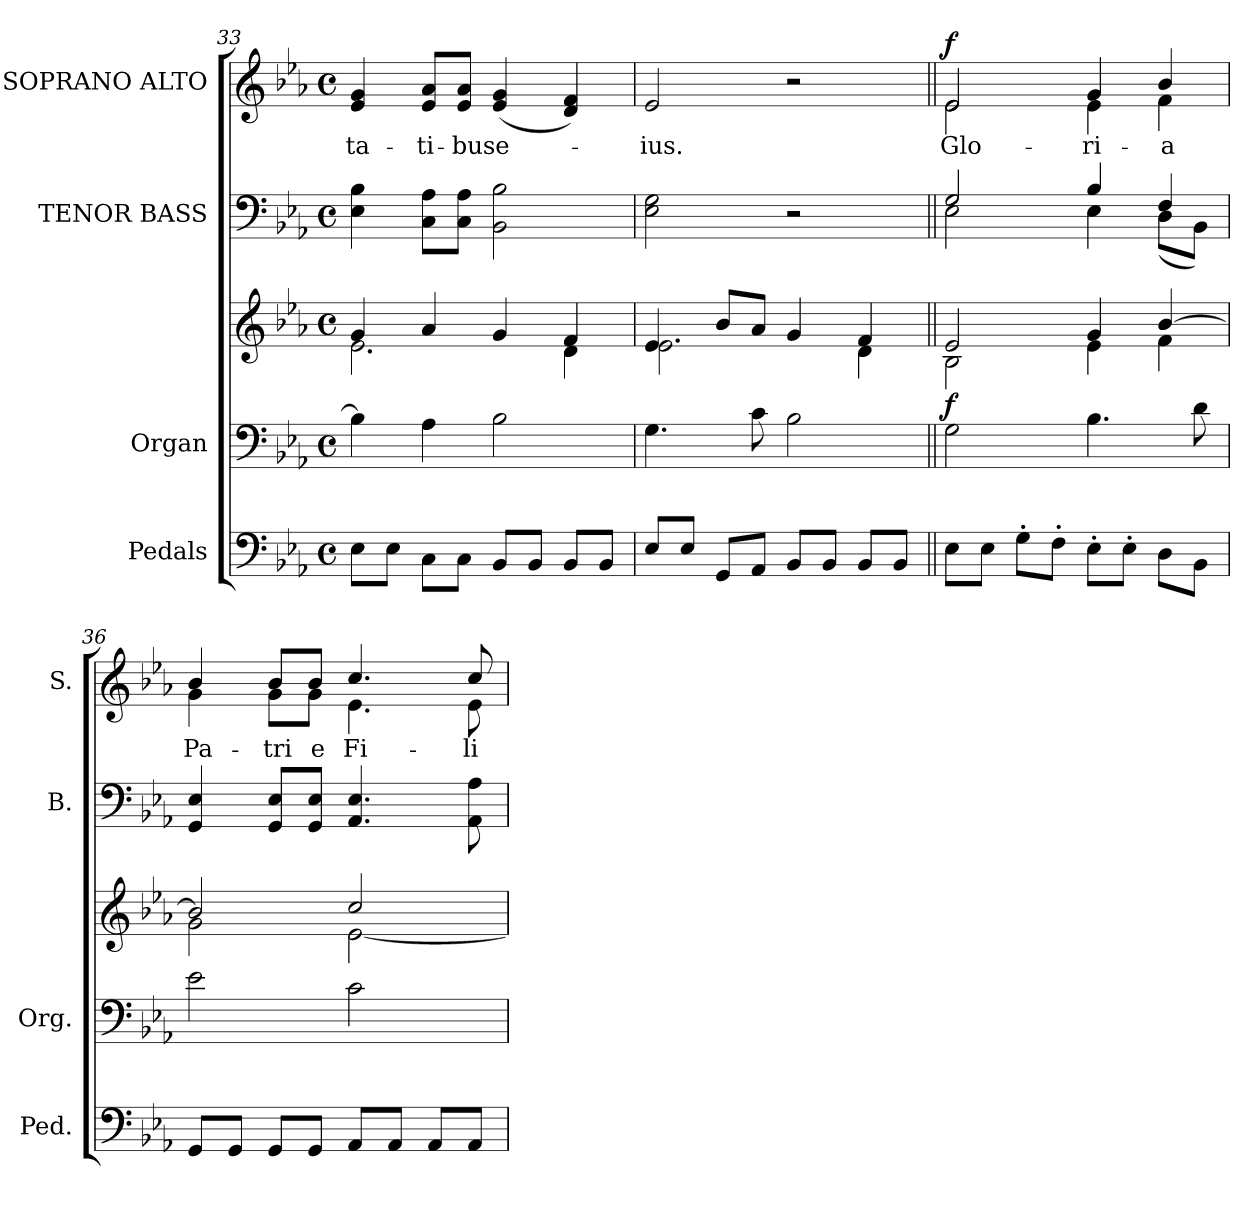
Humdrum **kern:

**kern	**kern	**kern	**dynam	**kern	**kern	**text	**dynam
*part4	*part3	*part3	*part3	*part2	*part1	*part1	*part1
*staff5	*staff4	*staff3	*staff3/4	*staff2	*staff1	*staff1	*staff1
*I"Pedals	*I"Organ	*	*	*I"TENOR BASS	*I"SOPRANO ALTO	*	*
*I'Ped.	*I'Org.	*	*	*I'B.	*I'S.	*	*
!!LO:LB:g=z
*clefF4	*clefF4	*clefG2	*	*clefF4	*clefG2	*	*
*k[b-e-a-]	*k[b-e-a-]	*k[b-e-a-]	*	*k[b-e-a-]	*k[b-e-a-]	*	*
*E-:	*E-:	*E-:	*	*E-:	*E-:	*	*
*M4/4	*M4/4	*M4/4	*	*M4/4	*M4/4	*	*
*met(c)	*met(c)	*met(c)	*	*met(c)	*met(c)	*	*
=33	=33	=33	=33	=33	=33	=33	=33
*	*	*^	*	*	*	*	*
!	!	!	!	!	!	!	!LO:LY:b:color=#000000	!
8E-i\L	4B-i\]	4gi/	2.e-i\	.	4E-i\ 4B-i	4e-i/ 4gi	-ta-	.
8E-i\J	.	.	.	.	.	.	.	.
!	!	!	!	!	!	!	!LO:LY:b:color=#000000	!
8Ci\L	4A-i\	4a-i/	.	.	8Ci\ 8A-i\L	8e-i/ 8a-i/L	-ti-	.
!	!	!	!	!	!	!	!LO:LY:b:color=#000000	!
8Ci\J	.	.	.	.	8Ci\ 8A-i\J	8e-i/ 8a-i/J	-bus	.
!	!	!	!	!	!	!	!LO:LY:b:color=#000000	!
8BB-i/L	2B-i\	4gi/	.	.	2BB-i\ 2B-i	(4e-i/ 4gi	e-	.
8BB-i/J	.	.	.	.	.	.	.	.
8BB-i/L	.	4fi/	4di\	.	.	4di/ 4fi)	.	.
8BB-i/J	.	.	.	.	.	.	.	.
=34	=34	=34	=34	=34	=34	=34	=34	=34
!	!	!	!	!	!	!	!LO:LY:b:color=#000000	!
8E-i/L	4.Gi\	4e-i/	2.e-i\	.	2E-i\ 2Gi	2e-i/	-ius.	.
8E-i/J	.	.	.	.	.	.	.	.
8GGi/L	.	8b-i/L	.	.	.	.	.	.
8AA-i/J	8ci\	8a-i/J	.	.	.	.	.	.
8BB-i/L	2B-i\	4gi/	.	.	2r	2r	.	.
8BB-i/J	.	.	.	.	.	.	.	.
8BB-i/L	.	4fi/	4di\	.	.	.	.	.
8BB-i/J	.	.	.	.	.	.	.	.
=35||	=35||	=35||	=35||	=35||	=35||	=35||	=35||	=35||
*	*	*	*	*	*^	*	*	*
!	!	!	!	!	!	!	!LO:TX:a:i:t=original&colon; alto doubles soprano until ms. 45	!	!
!	!	!	!	!	!	!	!	!LO:LY:b:color=#000000	!
*	*	*	*	*	*	*	*^	*	*
8E-i\L	2Gi\	2e-i/	2B-i\	f	2Gi/	2E-i\	2e-i/	2e-i\	Glo-	f
8E-i\J	.	.	.	.	.	.	.	.	.	.
8G'i\L	.	.	.	.	.	.	.	.	.	.
8F'i\J	.	.	.	.	.	.	.	.	.	.
!	!	!	!	!	!	!	!	!	!LO:LY:b:color=#000000	!
8E-'i\L	4.B-i\	4gi/	4e-i\	.	4B-i/	4E-i\	4gi/	4e-i\	-ri-	.
8E-'i\J	.	.	.	.	.	.	.	.	.	.
!	!	!	!	!	!	!	!	!	!LO:LY:b:color=#000000	!
8Di\L	.	[4b-i/	4fi\	.	4Fi/	(8Di\L	4b-i/	4fi\	-a	.
8BB-i\J	8di\	.	.	.	.	8BB-i\J)	.	.	.	.
*	*	*	*	*	*v	*v	*	*	*	*
=36	=36	=36	=36	=36	=36	=36	=36	=36	=36
*	*	*	*	*	*^	*	*	*	*
!	!	!	!	!	!	!	!	!	!LO:LY:b:color=#000000	!
*	*	*	*	*	*v	*v	*	*	*	*
8GGi/L	2e-i\	2b-i/]	2gi\	.	4GGi/ 4E-i	4b-i/	4gi\	Pa-	.
8GGi/J	.	.	.	.	.	.	.	.	.
!	!	!	!	!	!	!	!	!LO:LY:b:color=#000000	!
8GGi/L	.	.	.	.	8GGi/ 8E-i/L	8b-i/L	8gi\L	-tri	.
!	!	!	!	!	!	!	!	!LO:LY:b:color=#000000	!
8GGi/J	.	.	.	.	8GGi/ 8E-i/J	8b-i/J	8gi\J	e	.
!	!	!	!	!	!	!	!	!LO:LY:b:color=#000000	!
8AA-i/L	2ci\	2cci/	[2e-i\	.	4.AA-i/ 4.E-i	4.cci/	4.e-i\	Fi-	.
8AA-i/J	.	.	.	.	.	.	.	.	.
8AA-i/L	.	.	.	.	.	.	.	.	.
!	!	!	!	!	!	!	!	!LO:LY:b:color=#000000	!
8AA-i/J	.	.	.	.	8AA-i\ 8A-i	8cci/	8e-i\	-li-	.
*	*	*v	*v	*	*	*v	*v	*	*
=	=	=	=	=	=	=	=
*-	*-	*-	*-	*-	*-	*-	*-
